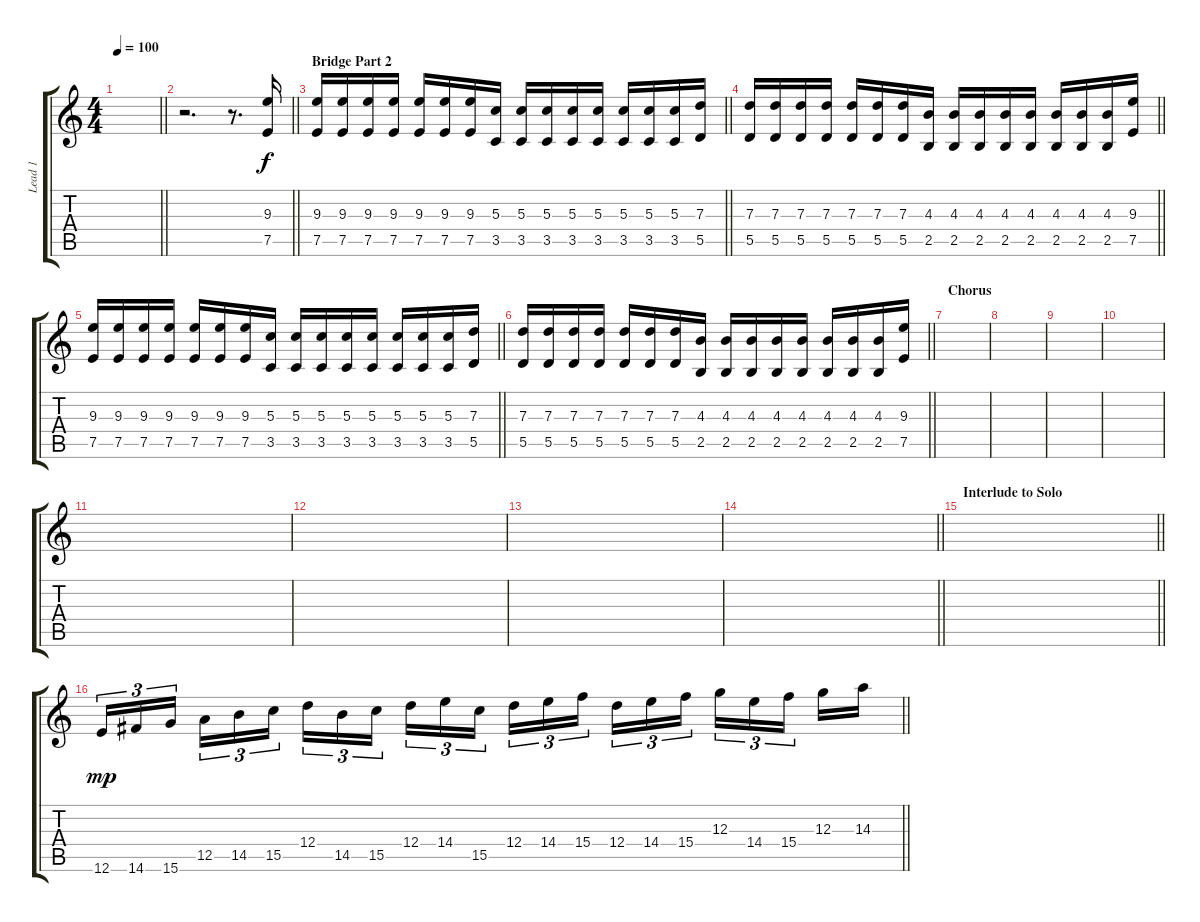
\track ("Lead 1" "Lead 1") {instrument distortionguitar}
\staff {score tabs}
\tuning (E4 B3 G3 D3 A2 E2) {hide}
\ts (4 4)
\tempo 100
\clef g2
\barLineRight lightlight
\ks c
|
\barLineRight lightlight
r.2{d} r.8{d} (9.3 7.5).16 |
\section ("" "Bridge Part 2")
\barLineRight lightlight
(9.3 7.5).16 (9.3 7.5).16 (9.3 7.5).16 (9.3 7.5).16 (9.3 7.5).16 (9.3 7.5).16 (9.3 7.5).16 (5.3 3.5).16 (5.3 3.5).16 (5.3 3.5).16 (5.3 3.5).16 (5.3 3.5).16 (5.3 3.5).16 (5.3 3.5).16 (5.3 3.5).16 (7.3 5.5).16 |
\barLineRight lightlight
(7.3 5.5).16 (7.3 5.5).16 (7.3 5.5).16 (7.3 5.5).16 (7.3 5.5).16 (7.3 5.5).16 (7.3 5.5).16 (4.3 2.5).16 (4.3 2.5).16 (4.3 2.5).16 (4.3 2.5).16 (4.3 2.5).16 (4.3 2.5).16 (4.3 2.5).16 (4.3 2.5).16 (9.3 7.5).16 |
\barLineRight lightlight
(9.3 7.5).16 (9.3 7.5).16 (9.3 7.5).16 (9.3 7.5).16 (9.3 7.5).16 (9.3 7.5).16 (9.3 7.5).16 (5.3 3.5).16 (5.3 3.5).16 (5.3 3.5).16 (5.3 3.5).16 (5.3 3.5).16 (5.3 3.5).16 (5.3 3.5).16 (5.3 3.5).16 (7.3 5.5).16 |
\barLineRight lightlight
(7.3 5.5).16 (7.3 5.5).16 (7.3 5.5).16 (7.3 5.5).16 (7.3 5.5).16 (7.3 5.5).16 (7.3 5.5).16 (4.3 2.5).16 (4.3 2.5).16 (4.3 2.5).16 (4.3 2.5).16 (4.3 2.5).16 (4.3 2.5).16 (4.3 2.5).16 (4.3 2.5).16 (9.3 7.5).16 |
\section ("" "Chorus")
|
|
|
|
|
|
|
\barLineRight lightlight
|
\section ("" "Interlude to Solo")
\barLineRight lightlight
|
\barLineRight lightlight
12.6.16{tu (3 2) dy mp} 14.6.16{tu (3 2)} 15.6.16{tu (3 2)} 12.5.16{tu (3 2)} 14.5.16{tu (3 2)} 15.5.16{tu (3 2)} 12.4.16{tu (3 2)} 14.5.16{tu (3 2)} 15.5.16{tu (3 2)} 12.4.16{tu (3 2)} 14.4.16{tu (3 2)} 15.5.16{tu (3 2)} 12.4.16{tu (3 2)} 14.4.16{tu (3 2)} 15.4.16{tu (3 2)} 12.4.16{tu (3 2)} 14.4.16{tu (3 2)} 15.4.16{tu (3 2)} 12.3.16{tu (3 2)} 14.4.16{tu (3 2)} 15.4.16{tu (3 2)} 12.3.16 14.3.16
